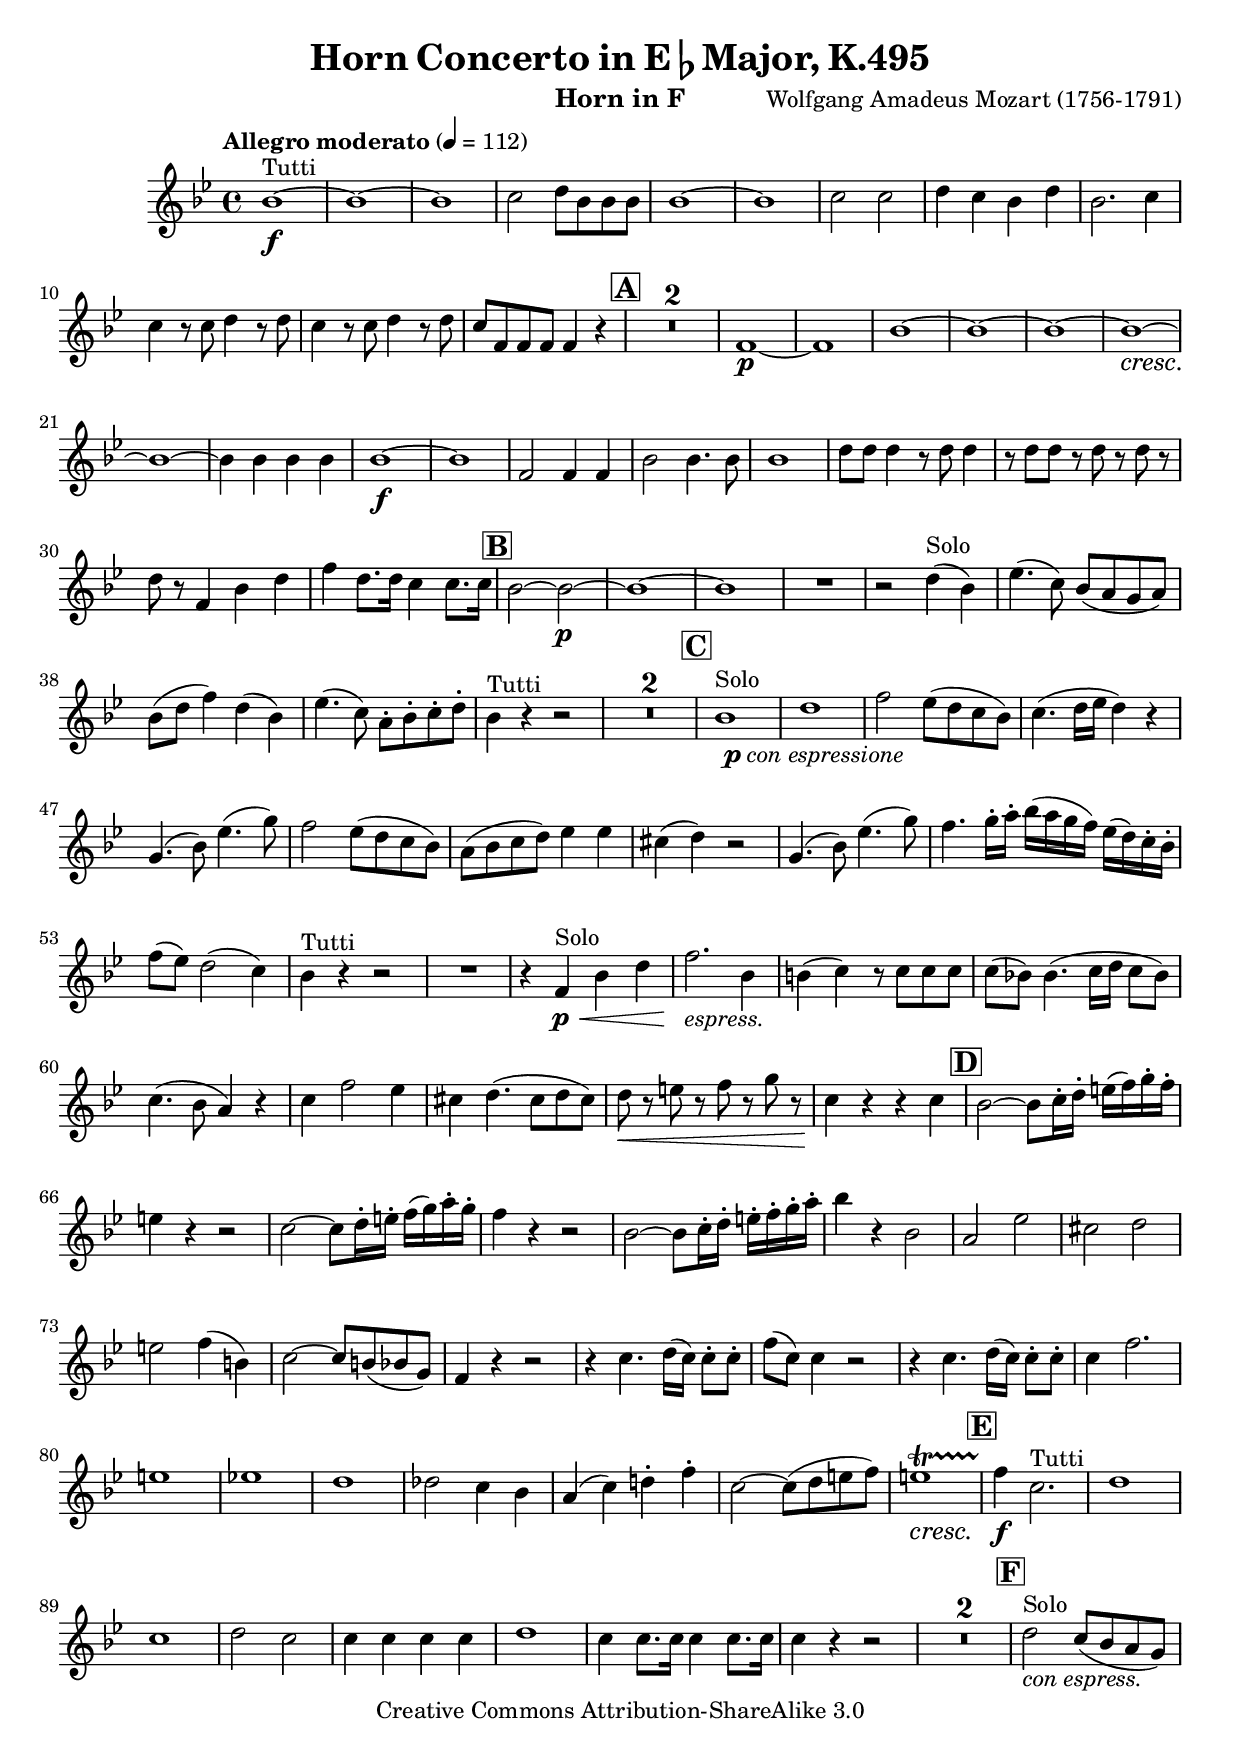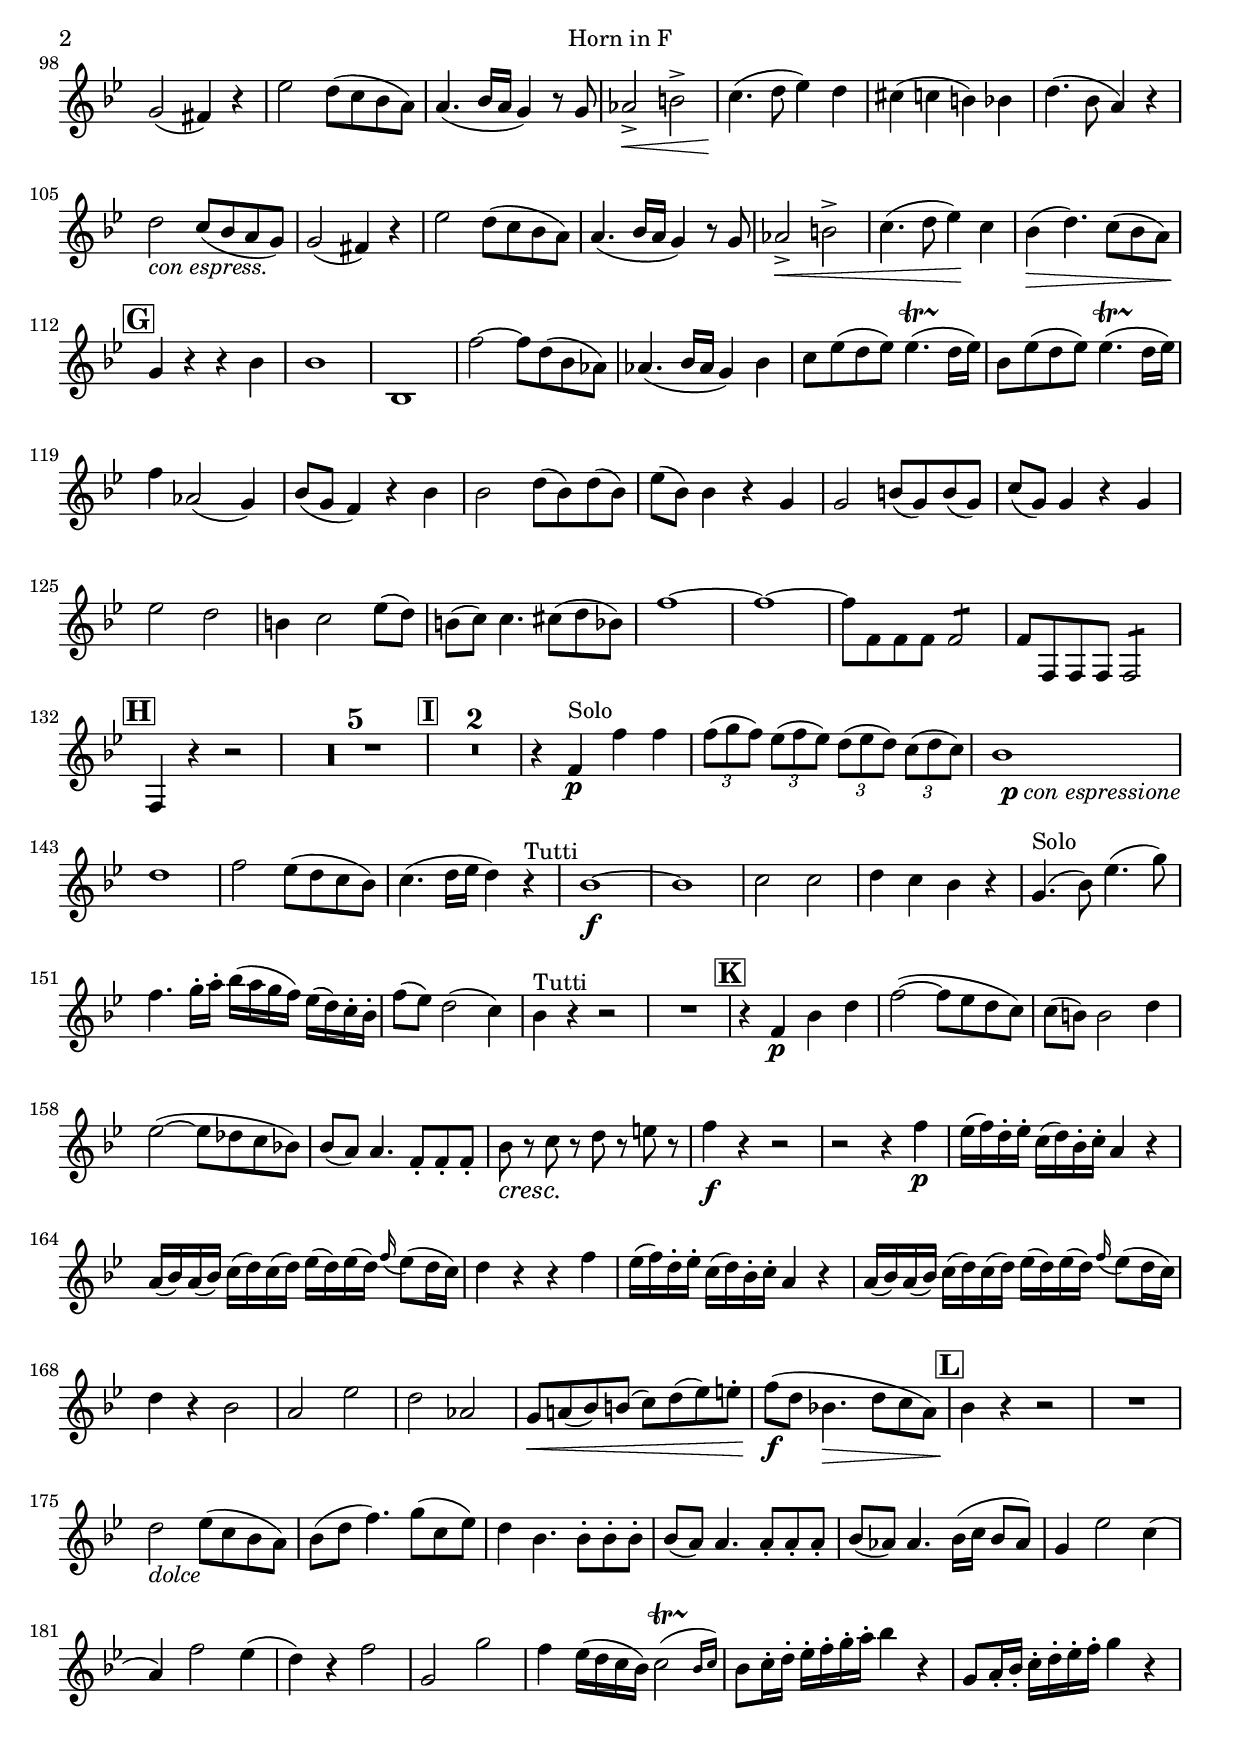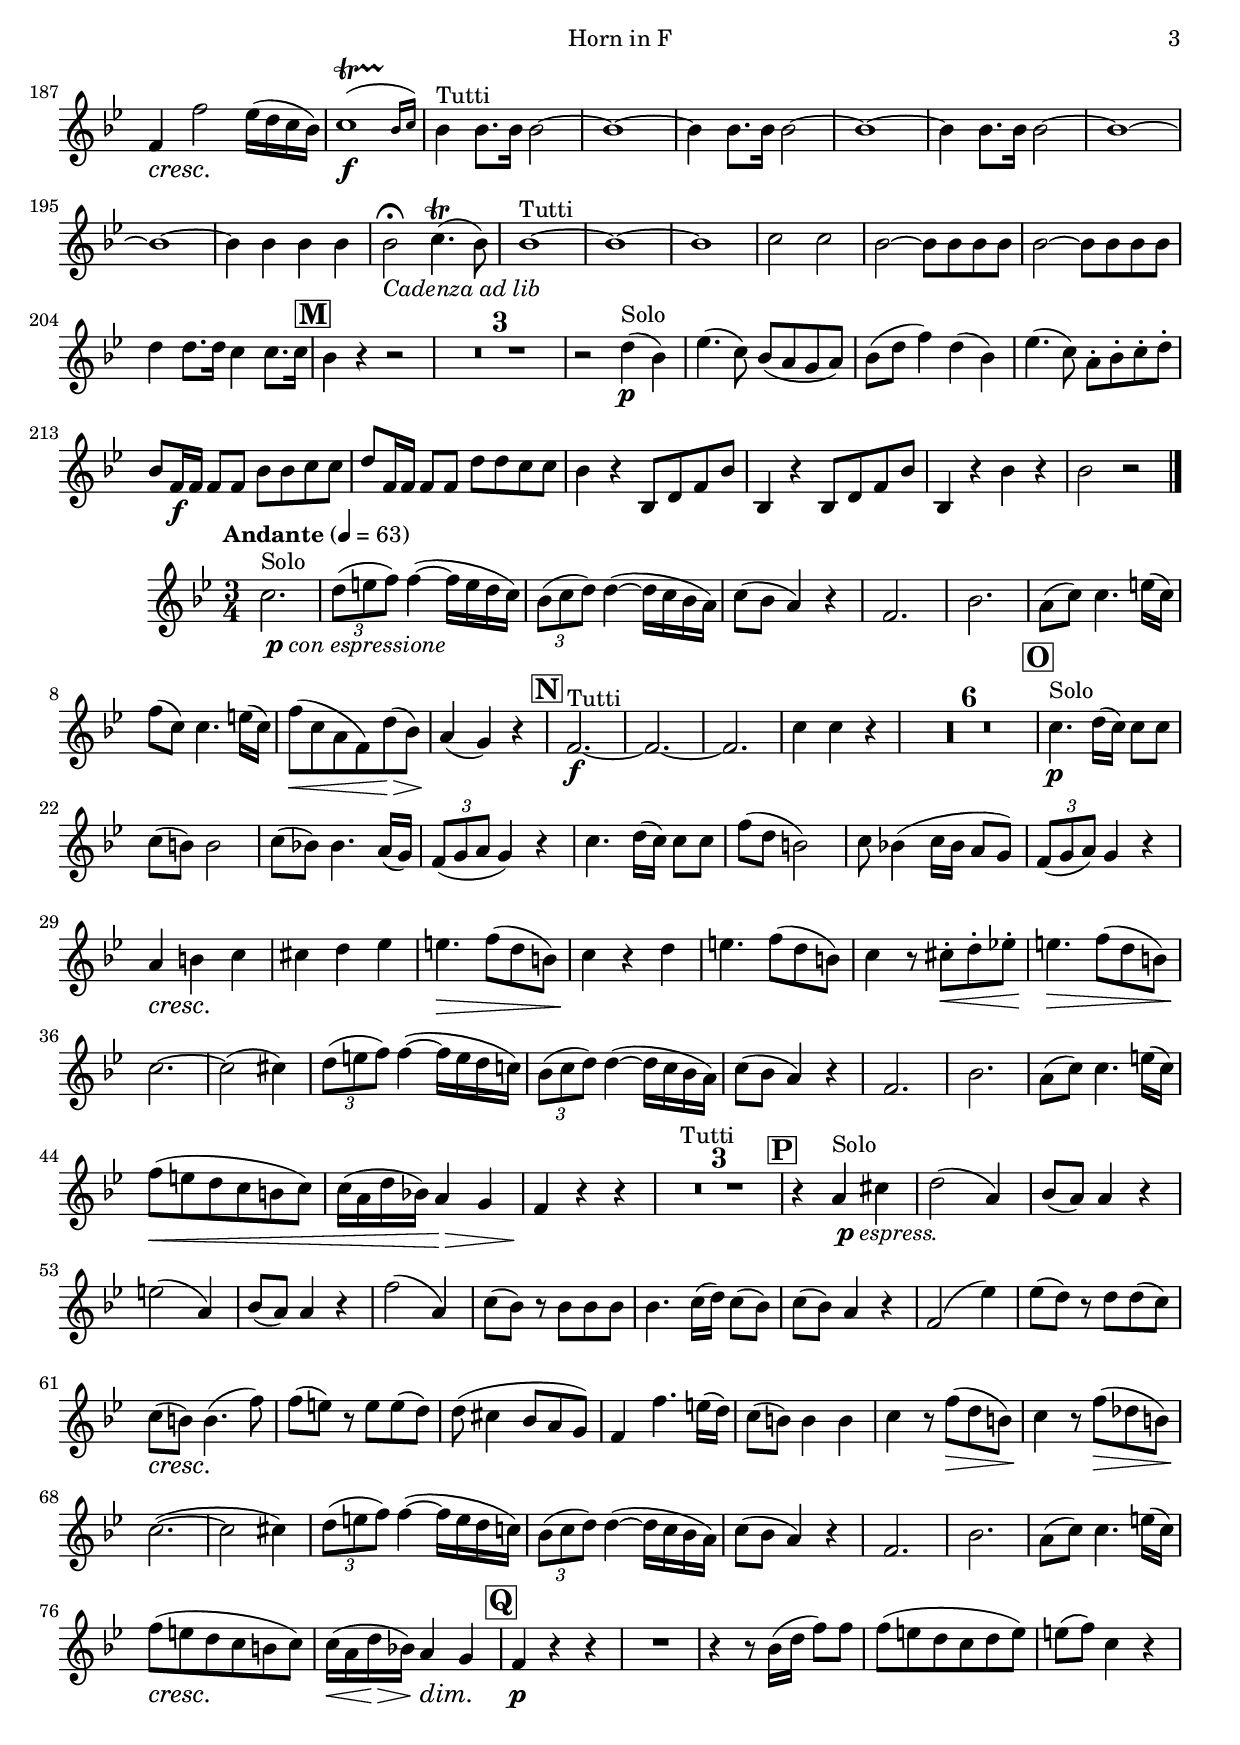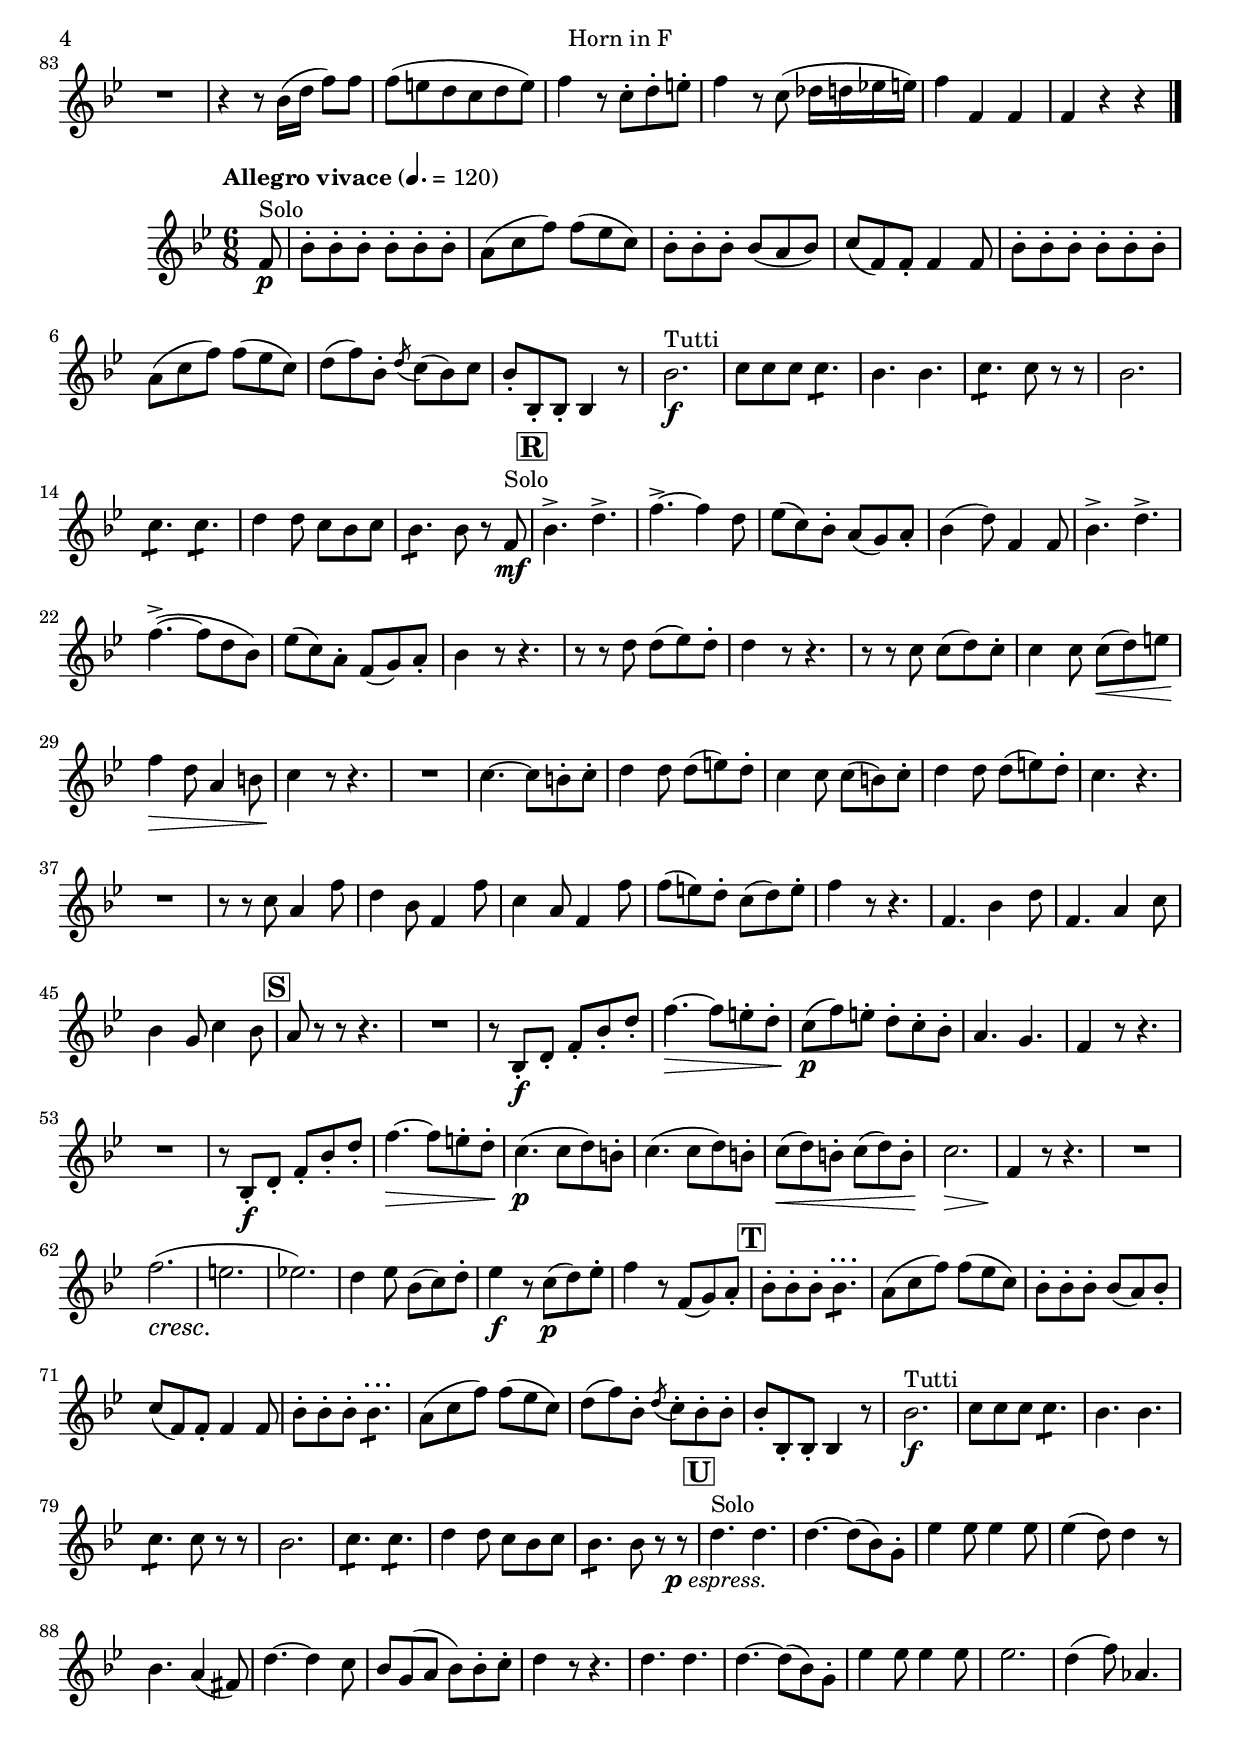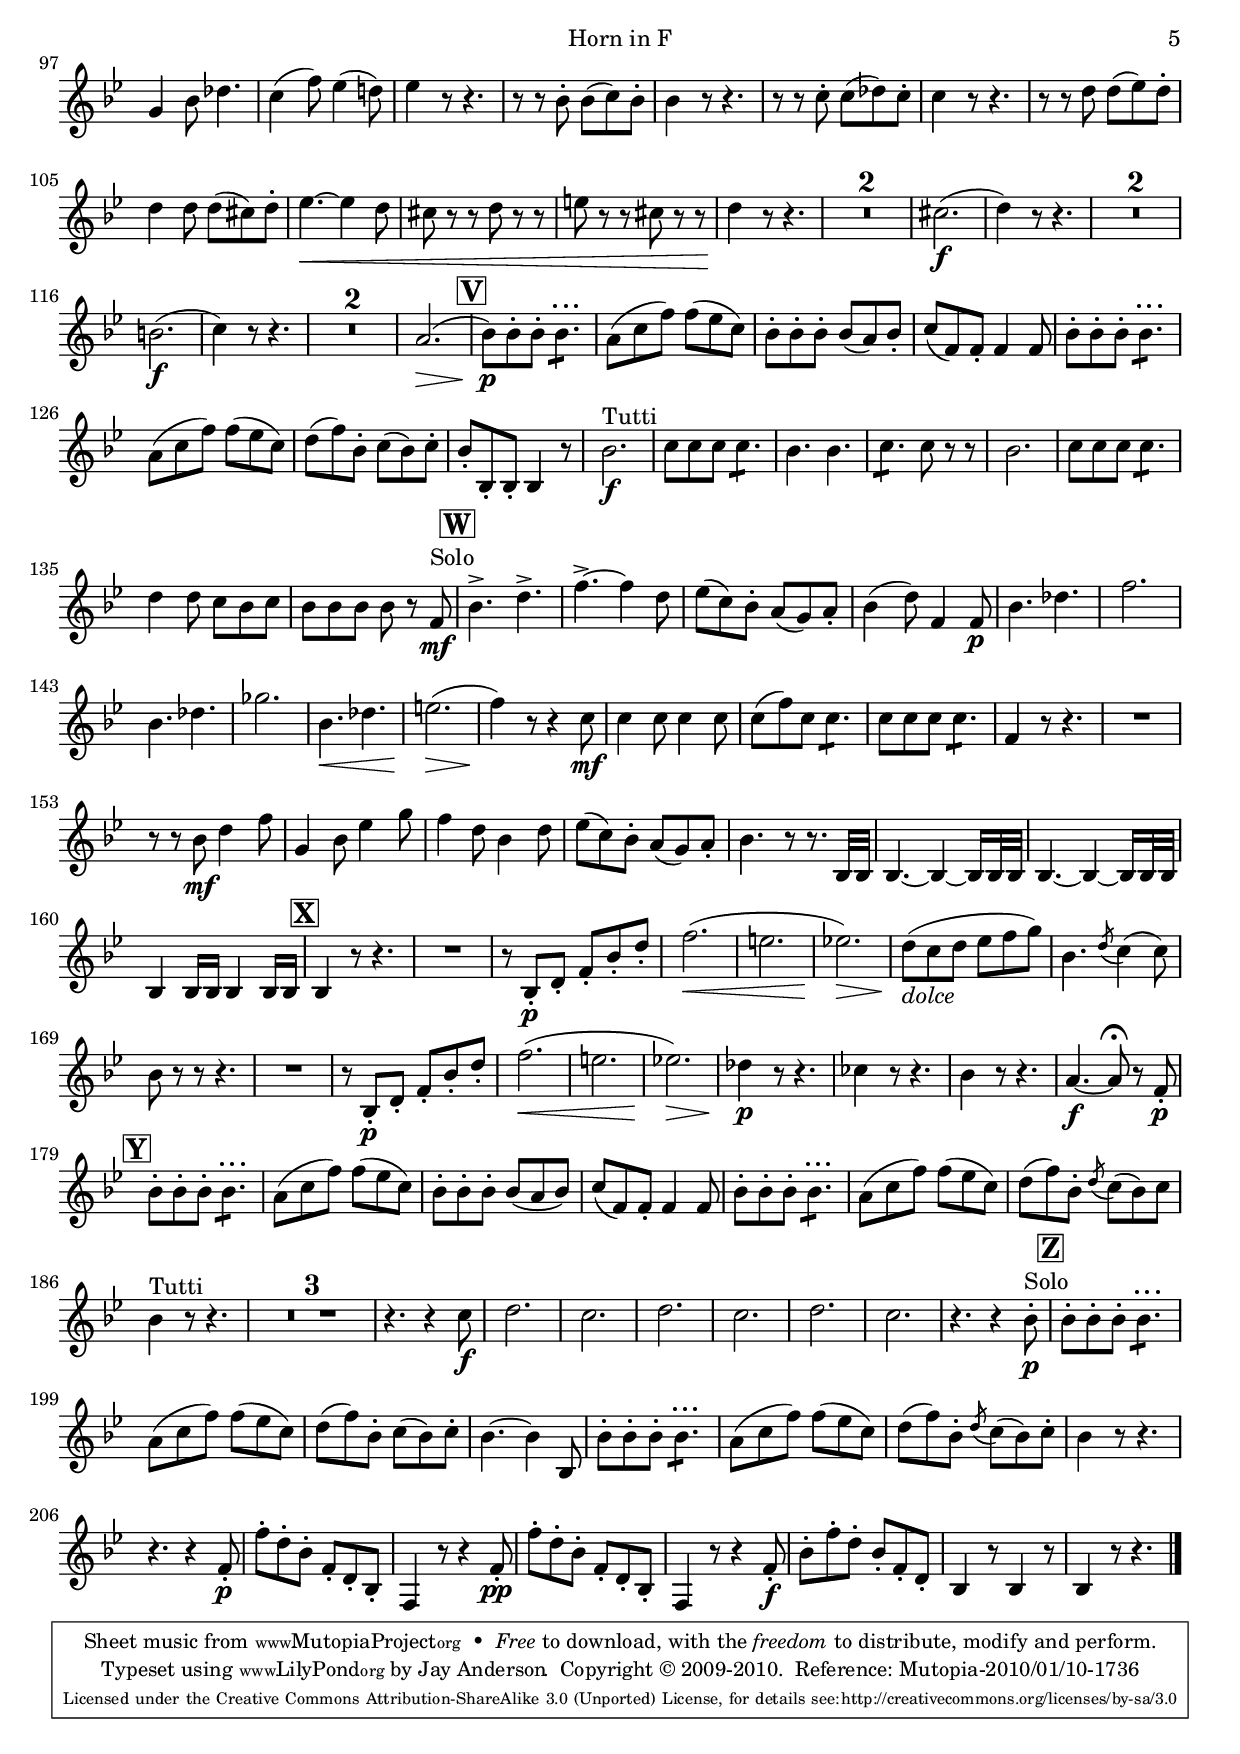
\version "2.13.33"

\include "defs.ily"
\version "2.13.33"

hornMvtI = \relative c''
{
  \transposition ees
  c1~\f^\tutti |
  c~ |
  c |
  d2 e8 c c c |
  c1~ |
  c |
  d2 d |
  e4 d c e |
  c2. d4 |
  \repeat unfold 2 {d4 r8 d e4 r8 e |}
  d8 g, g g g4 r |

  %A
  R1*2 |
  g1~\p |
  g |
  c1~ |
  c1~ |
  c1~ |
  c1~\justCresc |
  c1~ |
  c4 c c c |
  c1~\f |
  c |
  g2 g4 g |
  c2 c4. c8 |
  c1 |
  e8 e e4 r8 e e4 |
  r8 e e r e r e r |
  e r g,4 c e |
  g e8. e16 d4 d8. d16 |

  %B
  c2~ c~\p |
  c1~ |
  c |
  R1 |
  r2 e4(^\solo c) |
  f4.( d8) c( b a b) |
  c( e g4) e( c) |
  f4.( d8) b8-. c-. d-. e-. |
  c4^\tutti r r2 |
  R1*2 |

  %C
  \once \override Staff.DynamicText #'self-alignment-X = #LEFT
  c1\pConEspressione^\solo |
  e |
  g2 f8( e d c) |
  d4.( e16 f e4) r |
  a,4.( c8) f4.( a8) |
  g2 f8( e d c) |
  b( c d e) f4 f |
  dis( e) r2 |
  a,4.( c8) f4.( a8) |
  g4. a16-. b-. c( b a g) f( e) d-. c-. |
  g'8( f) e2( d4) |
  c^\tutti r r2 |
  R1 |
  r4 g\p\<^\solo c e |
  g2.\!_\espress c,4 |
  cis( d) r8 d d d |
  d( c) c4.( d16 e d8 c) |
  d4.( c8 b4) r |
  d g2 f4 |
  dis e4.( dis8 e dis) |
  e8\< r fis r g r a r |
  d,4\! r r d |

  %D
  c2~ c8 d16-. e-. fis( g) a-. g-. |
  fis4 r r2 |
  d2~ d8 e16-. fis-. g( a) b-. a-. |
  g4 r r2 |
  c,2~ c8 d16-. e-. fis-. g-. a-. b-. |
  c4 r c,2 |
  b f' |
  dis e |
  fis g4( cis,) |
  d2~ d8 cis( c a) |
  g4 r r2 |
  r4 d'4. e16( d) d8-. d-. |
  g( d) d4 r2 |
  r4 d4. e16( d) d8-. d-. |
  d4 g2. |
  fis1 |
  f |
  e |
  ees2 d4 c |
  b( d) e-. g-. |
  d2~ d8( e fis g) |
  fis1\justCresc\startTrillSpan

  %E
  g4\stopTrillSpan\f d2.^\tutti |
  e1 |
  d |
  e2 d |
  d4 d d d |
  e1 |
  \repeat unfold 2 {d4 d8. d16} |
  d4 r r2 |
  R1*2 |

  %F
  \once \override Staff.DynamicText #'self-alignment-X = #LEFT
  e2_\conEspress^\solo d8( c b a) |
  a2( gis4) r |
  f'2 e8( d c b) |
  b4.( c16 b a4) r8 a |
  bes2->\< cis-> |
  d4.(\! e8 f4) e |
  dis( d cis) c |
  e4.( c8 b4) r |
  e2_\conEspress d8( c b a) |
  a2( gis4) r |
  f'2 e8( d c b) |
  b4.( c16 b a4) r8 a |
  bes2->\< cis-> |
  d4.( e8 f4)\! d |
  c(\> e4.) d8( c b) |

  %G
  a4\! r r c |
  c1 |
  c, |
  g''2~ g8 e( c bes) |
  bes4.( c16 bes a4) c |
  d8 f( e f) f4.(\startTrillSpan e16\stopTrillSpan f) |
  c8 f( e f) f4.(\startTrillSpan e16\stopTrillSpan f) |
  g4 bes,2( a4) |
  c8( a g4) r c |
  c2 e8( c) e( c) |
  f( c) c4 r a |
  a2 cis8( a) cis( a) |
  d( a) a4 r a |
  f'2 e |
  cis4 d2 f8( e) |
  cis( d) d4. dis8( e c) |
  g'1~ |
  g~ |
  g8 g, g g \repeat tremolo 4 g8 |
  g8 g, g g \repeat tremolo 4 g8 |

  %H
  g4 r r2 |
  R1*5 |

  %I
  R1*2 |
  r4 g'\p^\solo g' g |
  \times 2/3 {g8( a g)} \times 2/3 {f( g f)}
    \times 2/3 {e( f e)} \times 2/3 {d( e d)} |
  \once \override Staff.DynamicText #'self-alignment-X = #LEFT
  c1\pConEspressione |
  e |
  g2 f8( e d c) |
  d4.( e16 f e4) r^\tutti |
  c1~\f |
  c |
  d2 d |
  e4 d c r |
  a4.(^\solo c8) f4.( a8) |
  g4. a16-. b-. c( b a g) f( e) d-. c-. |
  g'8( f) e2( d4) |
  c4^\tutti r r2 |
  R1 |

  %K
  r4 g\p c e |
  g2~( g8 f e d) |
  d( cis) cis2 e4 |
  f2~( f8 ees d c) |
  c( b) b4. g8-. g-. g-. |
  c\justCresc r d r e r fis r |
  g4\f r r2 |
  r2 r4 g\p |
  f16( g) e-. f-. d( e) c-. d-. b4 r |
  b16( c) b( c) d( e) d( e) f( e) f( e) \appoggiatura g16 f8( e16 d) |
  e4 r r g |
  f16( g) e-. f-. d( e) c-. d-. b4 r |
  b16( c) b( c) d( e) d( e) f( e) f( e) \appoggiatura g16 f8( e16 d) |
  e4 r c2 |
  b f' |
  e bes |
  a8\< b( c) cis( d) e( f) fis-. |
  g(\f e c4.\> e8 d b) |

  %L
  c4\! r r2 |
  R1 |
  e2_\dolce f8( d c b) |
  c( e g4.) a8( d, f) |
  e4 c4. c8-. c-. c-. |
  c8( b) b4. b8-. b-. b-. |
  c8( bes) bes4. c16( d c8 bes) |
  a4 f'2 d4( |
  b) g'2 f4( |
  e) r g2 |
  a, a' |
  #(define afterGraceFraction (cons 15 16))
  g4 f16( e d c) \afterGrace d2(\startTrillSpan {c16[\stopTrillSpan d])} |
  c8 d16-. e-. f-. g-. a-. b-. c4 r |
  a,8 b16-. c-. d-. e-. f-. g-. a4 r |
  g,4\justCresc g'2 f16( e d c) |
  \afterGrace d1(\f\startTrillSpan {c16[\stopTrillSpan d])} |
  c4^\tutti c8. c16 c2~ |
  c1~ |
  c4 c8. c16 c2~ |
  c1~ |
  c4 c8. c16 c2~ |
  c1~ |
  c~ |
  c4 c c c |
  c2\fermata_\cadenza d4.(\trill c8) |
  c1~^\tutti |
  c~ |
  c |
  d2 d |
  \repeat unfold 2 {c2~ c8 c c c |}
  e4 e8. e16 d4 d8. d16 |

  %M
  c4 r r2 |
  R1*3 |
  r2 e4(\p^\solo c) |
  f4.( d8) c( b a b) |
  c( e g4) e( c) |
  f4.( d8) b-. c-. d-. e-. |
  c8 g16\f g g8 g c c d d |
  e8 g,16 g g8 g e' e d d |
  c4 r c,8 e g c |
  c,4 r c8 e g c |
  c,4 r c' r |
  c2 r |
}

hornMvtII = \relative c''
{
  \transposition ees
  \once \override Staff.DynamicText #'self-alignment-X = #LEFT
  d2.\pConEspressione^\solo |
  \times 2/3 {e8( fis g)} g4~( g16 fis e d) |
  \times 2/3 {c8( d e)} e4~( e16 d c b) |
  d8( c b4) r |
  g2. |
  c |
  b8( d) d4. fis16( d) |
  g8( d) d4. fis16( d) |
  g8(\< d b g) e'(\> c) |
  b4(\! a) r |

  %N
  g2.~\f^\tutti |
  g~ |
  g |
  d'4 d r |
  R2.*6 |

  %O
  d4.\p^\solo e16( d) d8 d |
  d( cis) cis2 |
  d8( c) c4. b16( a) |
  \times 2/3 {g8( a b} a4) r |
  d4. e16( d) d8 d |
  g8( e cis2) |
  d8 c4( d16 c b8 a) |
  \times 2/3 {g8( a b)} a4 r |
  b4\justCresc cis d |
  dis e f |
  fis4.\> g8( e cis) |
  d4\! r e |
  fis4. g8( e cis) |
  d4 r8 dis-.\< e-. f-. |
  fis4.\> g8( e cis) |
  d2.~\! |
  d2( dis4) |
  \times 2/3 {e8( fis g)} g4~( g16 fis e d) |
  \times 2/3 {c8( d e)} e4~( e16 d c b) |
  d8( c b4) r |
  g2. |
  c |
  b8( d) d4. fis16( d) |
  g8(\< fis e d cis d) |
  d16( b e c) b4\> a |
  g\! r r |
  s1*0^\tutti R2.*3 |

  %P
  r4
    \once \override Staff.DynamicText #'self-alignment-X = #LEFT
    b\pEspress^\solo dis |
  e2( b4) |
  c8( b) b4 r |
  fis'2( b,4) |
  c8( b) b4 r |
  g'2( b,4) |
  d8( c) r c c c |
  c4. d16( e) d8( c) |
  d( c) b4 r |
  g2( f'4) |
  f8( e) r e e( d) |
  d(\justCresc cis) cis4.( g'8) |
  g8( fis)\! r fis fis( e) |
  e( dis4 c8 b a) |
  g4 g'4. fis16( e) |
  d8( cis) cis4 cis |
  d4 r8 g(\> e cis) |
  d4\! r8 g(\> ees cis) |
  d2.~(\! |
  d2 dis4) |
  \times 2/3 {e8( fis g)} g4~( g16 fis e d) |
  \times 2/3 {c8( d e)} e4~( e16 d c b) |
  d8( c b4) r |
  g2. |
  c |
  b8( d) d4. fis16( d) |
  g8(\justCresc fis e d cis d) |
  d16(\< b e\> c) b4\justDim a |

  %Q
  g\p r r |
  R2. |
  r4 r8 c16( e g8) g |
  g( fis e d e fis) |
  fis( g) d4 r |
  R2. |
  r4 r8 c16( e g8) g |
  g( fis e d e fis) |
  g4 r8 d-. e-. fis-. |
  g4 r8 d( ees16 e f fis) |
  g4 g, g |
  g r r |
}

hornMvtIII = \relative c''
{
  \transposition ees
  g8\p^\solo |
  c-. c-. c-. c-. c-. c-. |
  b( d g) g( f d) |
  c-. c-. c-. c( b c) |
  d( g,) g-. g4 g8 |
  c-. c-. c-. c-. c-. c-. |
  b( d g) g( f d) |
  e( g) c,-. \acciaccatura e8 d( c) d |
  c-. c,-. c-. c4 r8 |
  c'2.\f^\tutti |
  d8 d d \repeat tremolo 3 d8 |
  c4. c |
  \repeat tremolo 3 d8 d8 r r |
  c2. |
  \repeat tremolo 3 d8 \repeat tremolo 3 d8 |
  e4 e8 d c d |
  \repeat tremolo 3 c8 c8 r g\mf^\solo |

  %R
  c4.-> e-> |
  g~-> g4 e8 |
  f( d) c-. b( a) b-. |
  c4( e8) g,4 g8 |
  c4.-> e-> |
  g~->( g8 e c) |
  f( d) b-. g( a) b-. |
  c4 r8 r4. |
  r8 r e e( f) e-. |
  e4 r8 r4. |
  r8 r d d( e) d-. |
  d4 d8 d(\< e) fis |
  g4\> e8 b4 cis8 |
  d4\! r8 r4. |
  R2. |
  d4.~ d8 cis-. d-. |
  e4 e8 e( fis) e-. |
  d4 d8 d( cis) d-. |
  e4 e8 e( fis) e-. |
  d4. r |
  R2. |
  r8 r d b4 g'8 |
  e4 c8 g4 g'8 |
  d4 b8 g4 g'8 |
  g( fis) e-. d( e) fis-. |
  g4 r8 r4. |
  g,4. c4 e8 |
  g,4. b4 d8 |
  c4 a8 d4 c8 |

  %S
  b8 r r r4. |
  R2. |
  r8 c,-.\f e-. g-. c-. e-. |
  g4.~\> g8 fis-. e-. |
  d(\p g) fis-. e-. d-. c-. |
  b4. a |
  g4 r8 r4. |
  R2. |
  r8 c,-.\f e-. g-. c-. e-. |
  g4.~\> g8 fis-. e-. |
  d4.(\p d8 e) cis-. |
  d4.( d8 e) cis-. |
  d(\< e) cis-. d(e) cis-. |
  d2.\> |
  g,4\! r8 r4. |
  R2. |
  g'2.(\justCresc |
  fis |
  f) |
  e4 f8 c( d) e-. |
  f4\f r8 d(\p e) f-. |
  g4 r8 g,( a) b-. |

  %T
  c8-. c-. c-. \repeat tremolo 3 c8^\staccatoThree |
  b( d g) g( f d) |
  c-. c-. c-. c( b) c-. |
  d( g,) g-. g4 g8 |
  c8-. c-. c-. \repeat tremolo 3 c8^\staccatoThree |
  b( d g) g( f d) |
  e( g) c,-. \acciaccatura e8 d-. c-. c-. |
  c-. c,-. c-. c4 r8 |
  c'2.\f^\tutti |
  d8 d d \repeat tremolo 3 d8 |
  c4. c |
  \repeat tremolo 3 d8 d r r |
  c2. |
  \repeat tremolo 3 d8 \repeat tremolo 3 d8 |
  e4 e8 d c d |
  \repeat tremolo 3 c8 c r r |

  %U
  e4.\pEspress^\solo e |
  e~ e8( c) a-. |
  f'4 f8 f4 f8 |
  f4( e8) e4 r8 |
  c4. b4( gis8) |
  e'4.~ e4 d8 |
  c a( b c) c-. d-. |
  e4 r8 r4. |
  e4. e |
  e~ e8( c) a-. |
  f'4 f8 f4 f8 |
  f2. |
  e4( g8) bes,4. |
  a4 c8 ees4. |
  d4( g8) f4( e8) |
  f4 r8 r4. |
  r8 r c-. c( d) c-. |
  c4 r8 r4. |
  r8 r d-. d( ees) d-. |
  d4 r8 r4. |
  r8 r e e( f) e-. |
  e4 e8 e( dis) e-. |
  f4.~\< f4 e8 |
  dis8 r r e r r |
  fis r r dis r r |
  e4\! r8 r4. |
  R2.*2 |
  dis2.(\f |
  e4) r8 r4. |
  R2.*2 |
  cis2.(\f |
  d4) r8 r4. |
  R2.*2 |
  b2.(\> |

  %V
  c8)\p c-. c-. \repeat tremolo 3 c^\staccatoThree |
  b8( d g) g( f d) |
  c-. c-. c-. c( b) c-. |
  d( g,) g-. g4 g8 |
  c8-. c-. c-. \repeat tremolo 3 c^\staccatoThree |
  b8( d g) g( f d) |
  e( g) c,-. d( c) d-. |
  c-. c,-. c-. c4 r8 |
  c'2.\f^\tutti |
  d8 d d \repeat tremolo 3 d8 |
  c4. c |
  \repeat tremolo 3 d8 d r r |
  c2. |
  d8 d d \repeat tremolo 3 d8 |
  e4 e8 d c d |
  c c c c r g\mf^\solo |

  %W
  c4.-> e-> |
  g~-> g4 e8 |
  f( d) c-. b( a) b-. |
  c4( e8) g,4 g8\p |
  c4. ees |
  g2. |
  c,4. ees |
  aes2. |
  c,4.\< ees |
  fis2.(\> |
  g4)\! r8 r4 d8\mf |
  d4 d8 d4 d8 |
  d( g) d \repeat tremolo 3 d8 |
  d d d \repeat tremolo 3 d8 |
  g,4 r8 r4. |
  R2. |
  r8 r c\mf e4 g8 |
  a,4 c8 f4 a8 |
  g4 e8 c4 e8 |
  f( d) c-. b( a) b-. |
  c4. r8 r8. c,32 c |
  \repeat unfold 2 {c4.~ c4~ c16 c32 c |}
  \repeat unfold 2 {c4 c16 c} |

  %X
  c4 r8 r4. |
  R2. |
  r8 c-.\p e-. g-. c-. e-. |
  g2.(\< |
  fis |
  f)\> |
  e8(\!_\dolce d e f g a) |
  c,4. \acciaccatura e8 d4( d8) |
  c8 r r r4. |
  R2. |
  r8 c,-.\p e-. g-. c-. e-. |
  g2.(\< |
  fis |
  f)\> |
  ees4\p r8 r4. |
  des4 r8 r4. |
  c4 r8 r4. |
  b4.~\f b8\fermata r8 g-.\p |

  %Y
  c8-. c-. c-. \repeat tremolo 3 c8^\staccatoThree |
  b( d g) g( f d) |
  c-. c-. c-. c( b c) |
  d( g,) g-. g4 g8 |
  c8-. c-. c-. \repeat tremolo 3 c8^\staccatoThree |
  b( d g) g( f d) |
  e( g) c,-. \acciaccatura e8 d( c) d |
  c4^\tutti r8 r4. |
  R2.*3 |
  r4. r4 d8\f |
  \repeat unfold 3 {e2. | d |}
  r4. r4 c8-.\p^\solo |

  %Z
  c8-. c-. c-. \repeat tremolo 3 c8^\staccatoThree |
  b( d g) g( f d) |
  e( g) c,-. d( c) d-. |
  c4.~ c4 c,8 |
  c'8-. c-. c-. \repeat tremolo 3 c8^\staccatoThree |
  b( d g) g( f d) |
  e( g) c,-. \acciaccatura e8 d( c) d-. |
  c4 r8 r4. |
  r4. r4 g8-.\p |
  g'-. e-. c-. g-. e-. c-. |
  g4 r8 r4 g'8-.\pp |
  g'-. e-. c-. g-. e-. c-. |
  g4 r8 r4 g'8-.\f |
  c-. g'-. e-. c-. g-. e-. |
  c4 r8 c4 r8 |
  c4 r8 r4. |
}


instrument = "Horn in F"

mvtI = \transpose f ees {\key c \major \hornMvtI}
mvtII = \transpose f ees {\key c \major \hornMvtII}
mvtIII = \transpose f ees {\key c \major \hornMvtIII}

\version "2.13.33"

\book
{
  \include "header.ily"
  \score
  {
    \new Staff { << \mvtI \outlineMvtI >> }
  }
  \score
  {
    \new Staff { << \mvtII \outlineMvtII >> }
  }
  \score
  {
    \new Staff { << \mvtIII \outlineMvtIII >> }
  }
}



